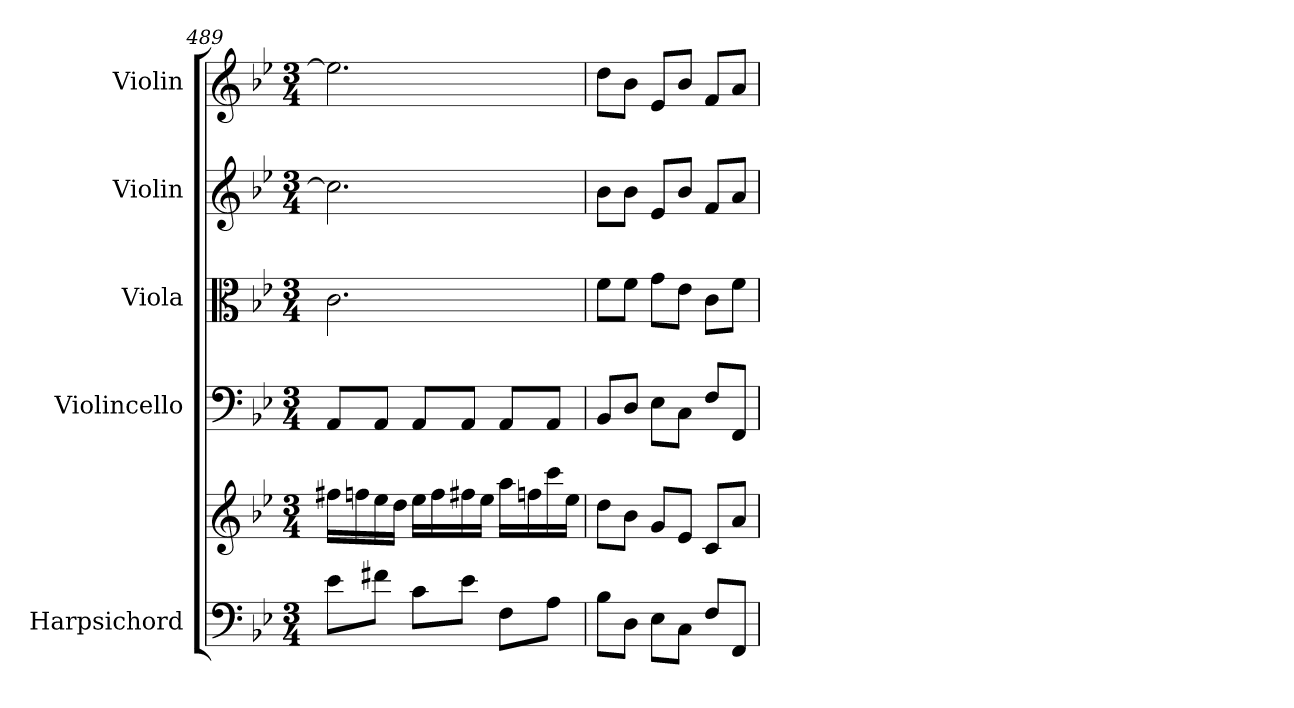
**kern	**kern	**kern	**kern	**kern	**kern
*part5	*part5	*part4	*part3	*part2	*part1
*staff6	*staff5	*staff4	*staff3	*staff2	*staff1
*I"Harpsichord	*	*I"Violincello	*I"Viola	*I"Violin	*I"Violin
*I'Hpschd	*	*I'Vc	*I'Vla	*I'Vln	*I'Vln
!!LO:LB:g=z
*clefF4	*clefG2	*clefF4	*clefC3	*clefG2	*clefG2
*k[b-e-]	*k[b-e-]	*k[b-e-]	*k[b-e-]	*k[b-e-]	*k[b-e-]
*M3/4	*M3/4	*M3/4	*M3/4	*M3/4	*M3/4
=489	=489	=489	=489	=489	=489
8e-\L	16ff#X\LL	8AA/L	2.c\	2.cc\]	2.ee-\]
.	16ffn\	.	.	.	.
8f#X\J	16ee-\	8AA/J	.	.	.
.	16dd\JJ	.	.	.	.
8c\L	16ee-\LL	8AA/L	.	.	.
.	16ff\	.	.	.	.
8e-\J	16ff#X\	8AA/J	.	.	.
.	16ee-\JJ	.	.	.	.
8F\L	16aa\LL	8AA/L	.	.	.
.	16ffn\	.	.	.	.
8A\J	16ccc\	8AA/J	.	.	.
.	16ee-\JJ	.	.	.	.
=490	=490	=490	=490	=490	=490
8B-\L	8dd\L	8BB-/L	8f\L	8b-\L	8dd\L
8D\J	8b-\J	8D/J	8f\J	8b-\J	8b-\J
8E-\L	8g/L	8E-\L	8g\L	8e-/L	8e-/L
8C\J	8e-/J	8C\J	8e-\J	8b-/J	8b-/J
8F/L	8c/L	8F/L	8c\L	8f/L	8f/L
8FF/J	8a/J	8FF/J	8f\J	8a/J	8a/J
=	=	=	=	=	=
*-	*-	*-	*-	*-	*-
